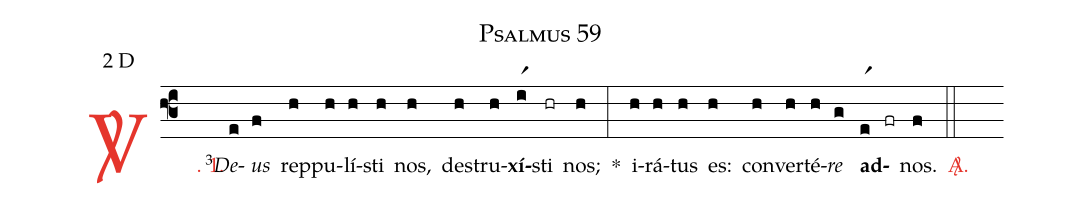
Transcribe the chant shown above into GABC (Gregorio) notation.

name: Psalmus 59;
mode: 2;
mode-differentia: D;
%%
(f3)

<c><sp>V/</sp>. 1.</c>() <v>\VSup{3}</v><i>De</i>(e)<i>us</i>(f) rep(h)pu(h)lí(h)sti(h) nos,(h) des(h)tru(h)<b>xí</b>(ir1)sti(hr) nos;(h) *(:) i(h)rá(h)tus(h) es:(h) con(h)ver(h)té(h)<i>re</i>(g) <b>ad</b>(er1)(fr) nos.(f)

<c><sp>A/</sp>.</c>(::)
